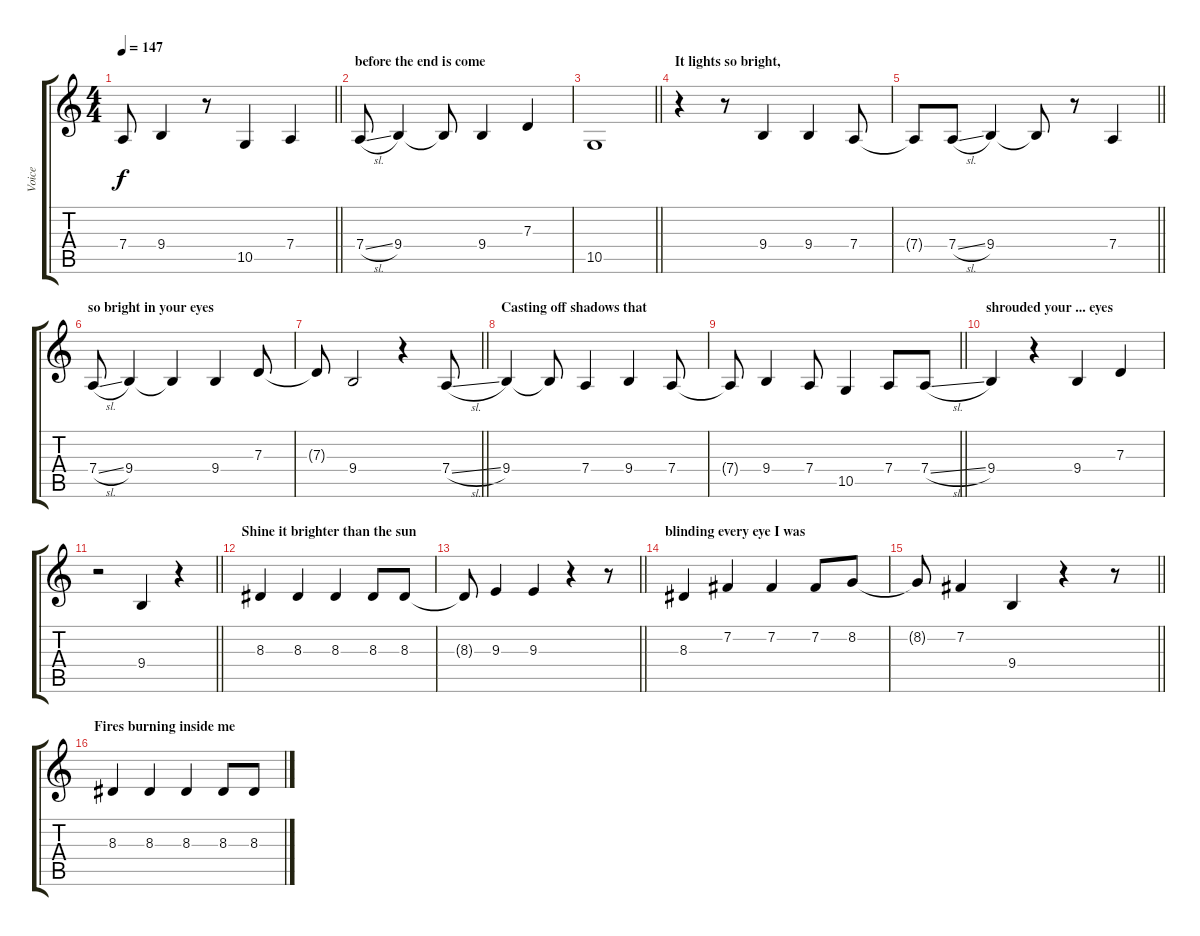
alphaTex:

\track ("Voice" "Voice") {mute instrument synthvoice}
\staff {score tabs}
\tuning (E4 B3 G3 D3 A2 E2) {hide}
\ts (4 4)
\tempo 147
\clef g2
\barLineRight lightlight
\ks c
7.4{t}.8{dy f} 9.4.4 r.8 10.5.4 7.4.4 |
\section ("" "before the end is come ")
7.4{sl}.8 9.4.4 9.4{t}.8 9.4.4 7.3.4 |
\barLineRight lightlight
10.5.1 |
\section ("" "It lights so bright,")
r.4 r.8 9.4.4 9.4.4 7.4.8 |
\barLineRight lightlight
7.4{t}.8 7.4{sl}.8 9.4.4 9.4{t}.8 r.8 7.4.4 |
\section ("" "so bright in your eyes ")
7.4{sl}.8 9.4.4 9.4{t}.4 9.4.4 7.3.8 |
\barLineRight lightlight
7.3{t}.8 9.4.2 r.4 7.4{sl}.8 |
\section ("" "Casting off shadows that ")
9.4.4 9.4{t}.8 7.4.4 9.4.4 7.4.8 |
\barLineRight lightlight
7.4{t}.8 9.4.4 7.4.8 10.5.4 7.4.8 7.4{sl}.8 |
\section ("" "shrouded your ... eyes")
9.4.4 r.4 9.4.4 7.3.4 |
\barLineRight lightlight
r.2 9.4.4 r.4 |
\section ("" "Shine it brighter than the sun")
8.3.4 8.3.4 8.3.4 8.3.8 8.3.8 |
\barLineRight lightlight
8.3{t}.8 9.3.4 9.3.4 r.4 r.8 |
\section ("" "blinding every eye I was")
8.3.4 7.2.4 7.2.4 7.2.8 8.2.8 |
\barLineRight lightlight
8.2{t}.8 7.2.4 9.4.4 r.4 r.8 |
\section ("" "Fires burning inside me ")
8.3.4 8.3.4 8.3.4 8.3.8 8.3.8
